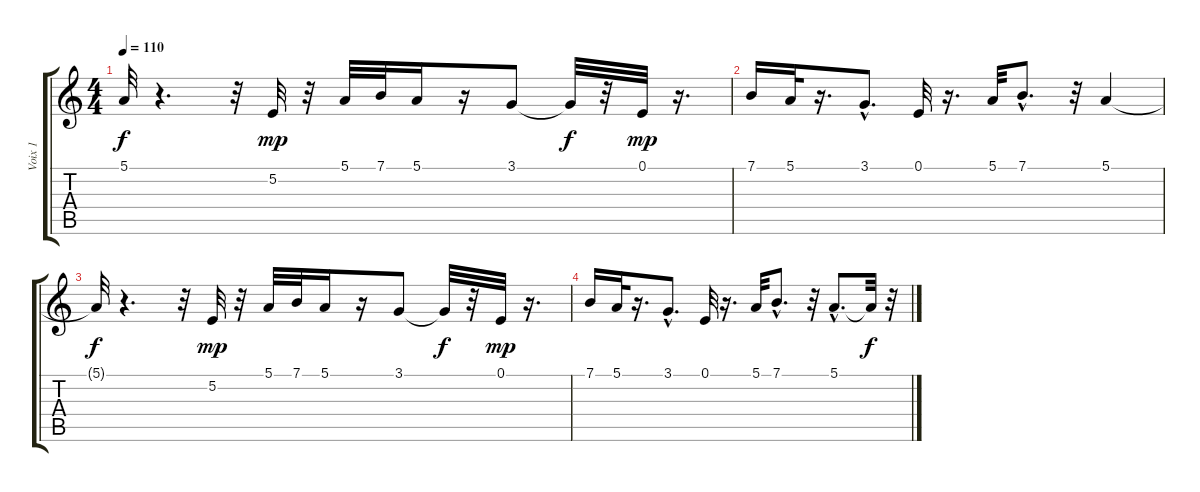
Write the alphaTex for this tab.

\track ("Voix 1" "Voix 1") {instrument synthbrass1}
\staff {score tabs}
\tuning (E4 B3 G3 D3 A2 E2) {hide}
\ts (4 4)
\tempo 110
\clef g2
\ks c
5.1{t}.32{dy f} r.4{d} r.32 5.2.32{dy mp} r.32 5.1.32 7.1.32 5.1.16 r.16 3.1.8 3.1{t}.32{dy f} r.32 0.1.32{dy mp} r.16{d} |
7.1.16 5.1.32 r.16{d} 3.1{hac}.8{d} 0.1.32 r.16{d} 5.1.32 7.1{hac}.8{d} r.32 5.1.4 |
5.1{t}.32{dy f} r.4{d} r.32 5.2.32{dy mp} r.32 5.1.32 7.1.32 5.1.16 r.16 3.1.8 3.1{t}.32{dy f} r.32 0.1.32{dy mp} r.16{d} |
7.1.16 5.1.32 r.16{d} 3.1{hac}.8{d} 0.1.32 r.16{d} 5.1.32 7.1{hac}.8{d} r.32 5.1{hac}.8{d} 5.1{t}.32{dy f} r.32
